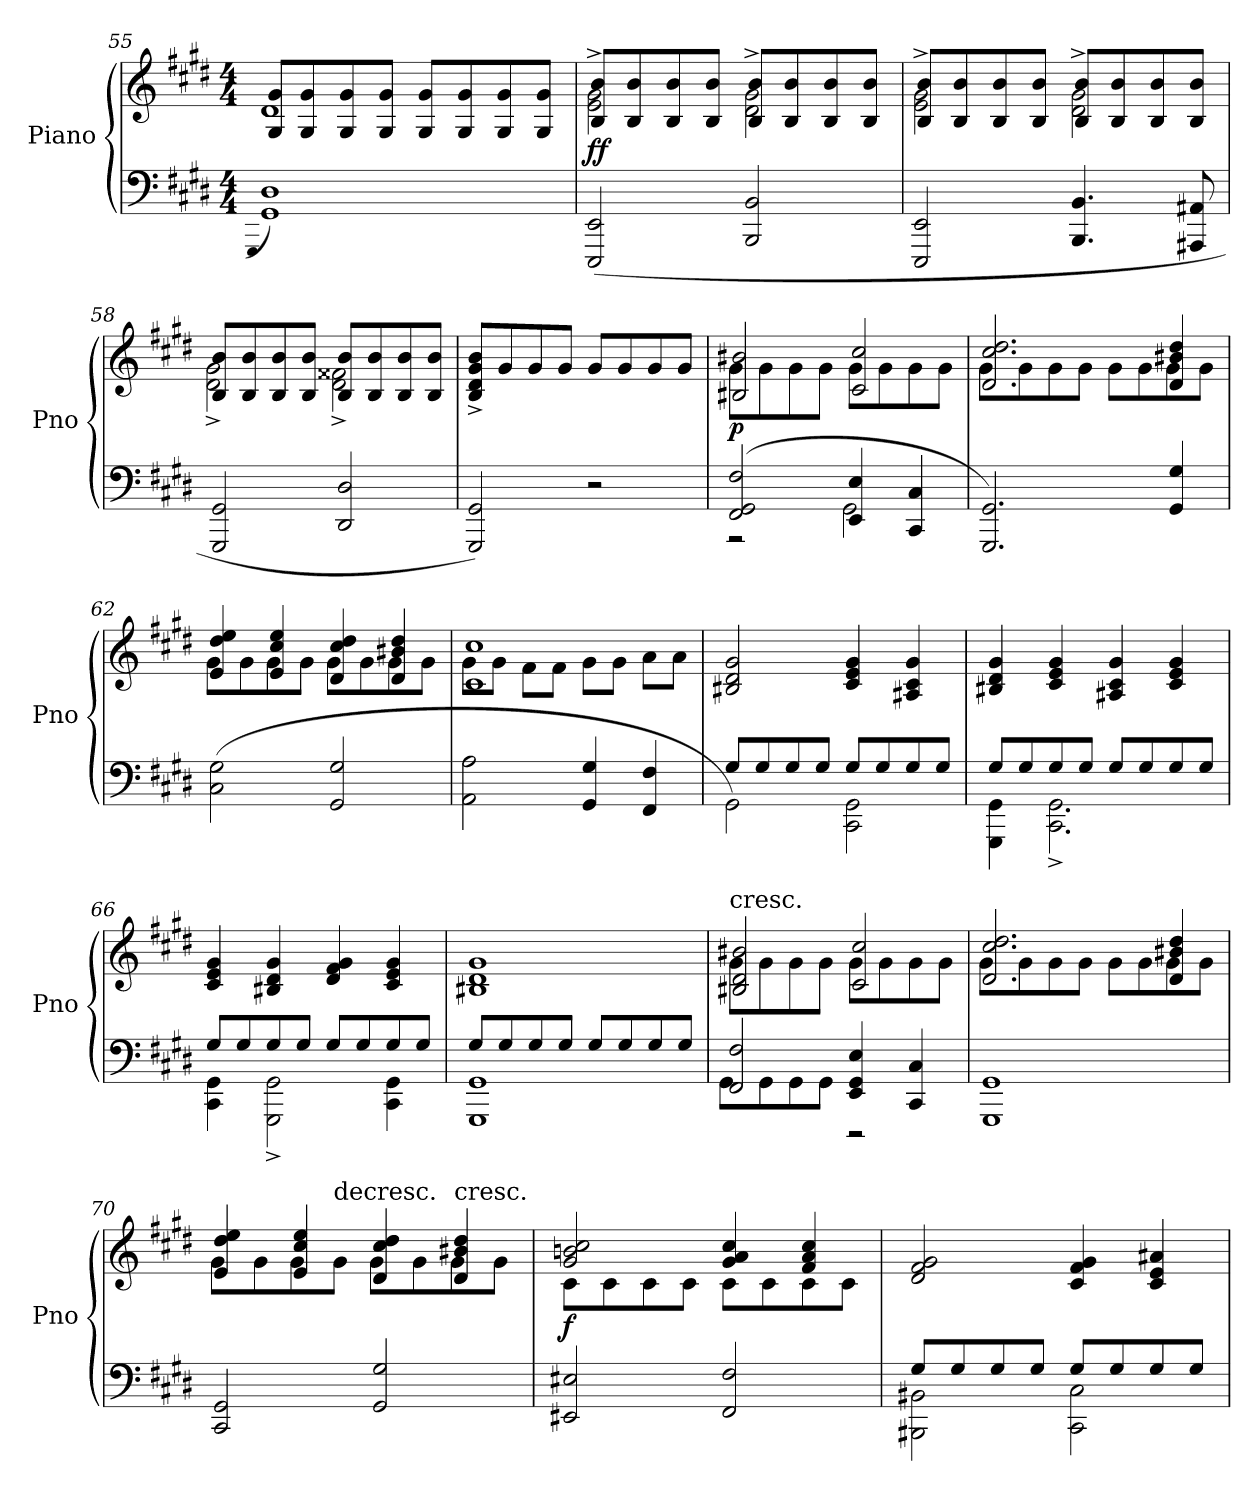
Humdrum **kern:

**kern	**kern	**dynam
*part1	*part1	*part1
*staff2	*staff1	*staff1/2
*I"Piano	*	*
*I'Pno	*	*
*clefF4	*clefG2	*
*k[f#c#g#d#]	*k[f#c#g#d#]	*
*M4/4	*M4/4	*
=55	=55	=55
(qGGG#	.	.
*	*^	*
1GG# 1D#)	1d#	8G#/ 8g#/L	.
.	.	8G#/ 8g#/	.
.	.	8G#/ 8g#/	.
.	.	8G#/ 8g#/J	.
.	.	8G#/ 8g#/L	.
.	.	8G#/ 8g#/	.
.	.	8G#/ 8g#/	.
.	.	8G#/ 8g#/J	.
=56	=56	=56	=56
(2EEE/ 2EE/	2e^\ 2g#^\	8B/ 8b/L	ff
.	.	8B/ 8b/	.
.	.	8B/ 8b/	.
.	.	8B/ 8b/J	.
2BBB/ 2BB/	2d#^\ 2g#^\	8B/ 8b/L	.
.	.	8B/ 8b/	.
.	.	8B/ 8b/	.
.	.	8B/ 8b/J	.
=57	=57	=57	=57
2EEE/ 2EE/	2e^\ 2g#^\	8B/ 8b/L	.
.	.	8B/ 8b/	.
.	.	8B/ 8b/	.
.	.	8B/ 8b/J	.
4.BBB/ 4.BB/	2d#^\ 2g#^\	8B/ 8b/L	.
.	.	8B/ 8b/	.
.	.	8B/ 8b/	.
8AAA#X/ 8AA#X/	.	8B/ 8b/J	.
=58	=58	=58	=58
2GGG#/ 2GG#/	8B/ 8b/L	2d#^\ 2g#^\	.
.	8B/ 8b/	.	.
.	8B/ 8b/	.	.
.	8B/ 8b/J	.	.
2DD#/ 2D#/	8B/ 8b/L	2d#^\ 2f##X^\	.
.	8B/ 8b/	.	.
.	8B/ 8b/	.	.
.	8B/ 8b/J	.	.
*	*v	*v	*
=59	=59	=59
2GGG#/ 2GG#/)	8B^/ 8d#^/ 8g#^/ 8b^/L	.
.	8g#/	.
.	8g#/	.
.	8g#/J	.
2r	8g#/L	.
.	8g#/	.
.	8g#/	.
.	8g#/J	.
=60	=60	=60
*^	*^	*
(2FF#/ 2GG#/ 2F#/	2r	8g#\L	2B#X/ 2b#X/	p
.	.	8g#\	.	.
.	.	8g#\	.	.
.	.	8g#\J	.	.
4EE/ 4E/	2GG#\	8g#\L	2c#/ 2cc#/	.
.	.	8g#\	.	.
4CC#/ 4C#/	.	8g#\	.	.
.	.	8g#\J	.	.
*v	*v	*	*	*
=61	=61	=61	=61
2.GGG#/ 2.GG#/)	2.d#/ 2.cc#/ 2.dd#/	8g#\L	.
.	.	8g#\	.
.	.	8g#\	.
.	.	8g#\J	.
.	.	8g#\L	.
.	.	8g#\	.
4GG#/ 4G#/	4d#/ 4b#X/ 4dd#/	8g#\	.
.	.	8g#\J	.
=62	=62	=62	=62
(2C#\ 2G#\	4e/ 4dd#/ 4ee/	8g#\L	.
.	.	8g#\	.
.	4e/ 4cc#/ 4ee/	8g#\	.
.	.	8g#\J	.
2GG#/ 2G#/	4d#/ 4cc#/ 4dd#/	8g#\L	.
.	.	8g#\	.
.	4d#/ 4b#X/ 4dd#/	8g#\	.
.	.	8g#\J	.
=63	=63	=63	=63
2AA\ 2A\	8g#\L	1c# 1cc#	.
.	8g#\J	.	.
.	8f#\L	.	.
.	8f#\J	.	.
4GG#/ 4G#/	8g#\L	.	.
.	8g#\J	.	.
4FF#/ 4F#/	8a\L	.	.
.	8a\J	.	.
*	*v	*v	*
=64	=64	=64
*^	*	*
8G#/L	2GG#\)	2B#X/ 2d#/ 2g#/	.
8G#/	.	.	.
8G#/	.	.	.
8G#/J	.	.	.
8G#/L	2CC#\ 2GG#\	4c#/ 4e/ 4g#/	.
8G#/	.	.	.
8G#/	.	4A#X/ 4c#/ 4g#/	.
8G#/J	.	.	.
=65	=65	=65	=65
8G#/L	4GGG#\ 4GG#\	4B#X/ 4d#/ 4g#/	.
8G#/	.	.	.
8G#/	2.CC#^\ 2.GG#^\	4c#/ 4e/ 4g#/	.
8G#/J	.	.	.
8G#/L	.	4A#X/ 4c#/ 4g#/	.
8G#/	.	.	.
8G#/	.	4c#/ 4e/ 4g#/	.
8G#/J	.	.	.
=66	=66	=66	=66
8G#/L	4CC#\ 4GG#\	4c#/ 4e/ 4g#/	.
8G#/	.	.	.
8G#/	2GGG#^\ 2GG#^\	4B#X/ 4d#/ 4g#/	.
8G#/J	.	.	.
8G#/L	.	4d#/ 4f#/ 4g#/	.
8G#/	.	.	.
8G#/	4CC#\ 4GG#\	4c#/ 4e/ 4g#/	.
8G#/J	.	.	.
=67	=67	=67	=67
8G#/L	1GGG# 1GG#	1B#X 1d# 1g#	.
8G#/	.	.	.
8G#/	.	.	.
8G#/J	.	.	.
8G#/L	.	.	.
8G#/	.	.	.
8G#/	.	.	.
8G#/J	.	.	.
=68	=68	=68	=68
*	*	*^	*
!	!	!LO:TX:t=cresc.	!	!
2FF#/ 2F#/	8GG#\L	8g#\L	2B#X/ 2d#/ 2b#X/	.
.	8GG#\	8g#\	.	.
.	8GG#\	8g#\	.	.
.	8GG#\J	8g#\J	.	.
4EE/ 4GG#/ 4E/	2r	8g#\L	2c#/ 2cc#/	.
.	.	8g#\	.	.
4CC#/ 4C#/	.	8g#\	.	.
.	.	8g#\J	.	.
*v	*v	*	*	*
=69	=69	=69	=69
1GGG# 1GG#	2.d#/ 2.cc#/ 2.dd#/	8g#\L	.
.	.	8g#\	.
.	.	8g#\	.
.	.	8g#\J	.
.	.	8g#\L	.
.	.	8g#\	.
.	4d#/ 4b#X/ 4dd#/	8g#\	.
.	.	8g#\J	.
=70	=70	=70	=70
2CC#/ 2GG#/	4e/ 4dd#/ 4ee/	8g#\L	.
.	.	8g#\	.
.	4e/ 4cc#/ 4ee/	8g#\	.
!	!	!LO:TX:t=decresc.	!
.	.	8g#\J	.
2GG#/ 2G#/	4d#/ 4cc#/ 4dd#/	8g#\L	.
.	.	8g#\	.
!	!LO:TX:t=cresc.	!	!
.	4d#/ 4b#X/ 4dd#/	8g#\	.
.	.	8g#\J	.
=71	=71	=71	=71
2EE#X/ 2E#X/	2g#/ 2bn/ 2cc#/	8c#\L	f
.	.	8c#\	.
.	.	8c#\	.
.	.	8c#\J	.
2FF#/ 2F#/	4g#/ 4a/ 4cc#/	8c#\L	.
.	.	8c#\	.
.	4f#/ 4a/ 4cc#/	8c#\	.
.	.	8c#\J	.
*	*v	*v	*
=72	=72	=72
*^	*	*
8G#/L	2BBB#X\ 2BB#X\	2d#/ 2f#/ 2g#/	.
8G#/	.	.	.
8G#/	.	.	.
8G#/J	.	.	.
8G#/L	2CC#\ 2C#\	4c#/ 4f#/ 4g#/	.
8G#/	.	.	.
8G#/	.	4c#/ 4e/ 4a#X/	.
8G#/J	.	.	.
*v	*v	*	*
=	=	=
*-	*-	*-
